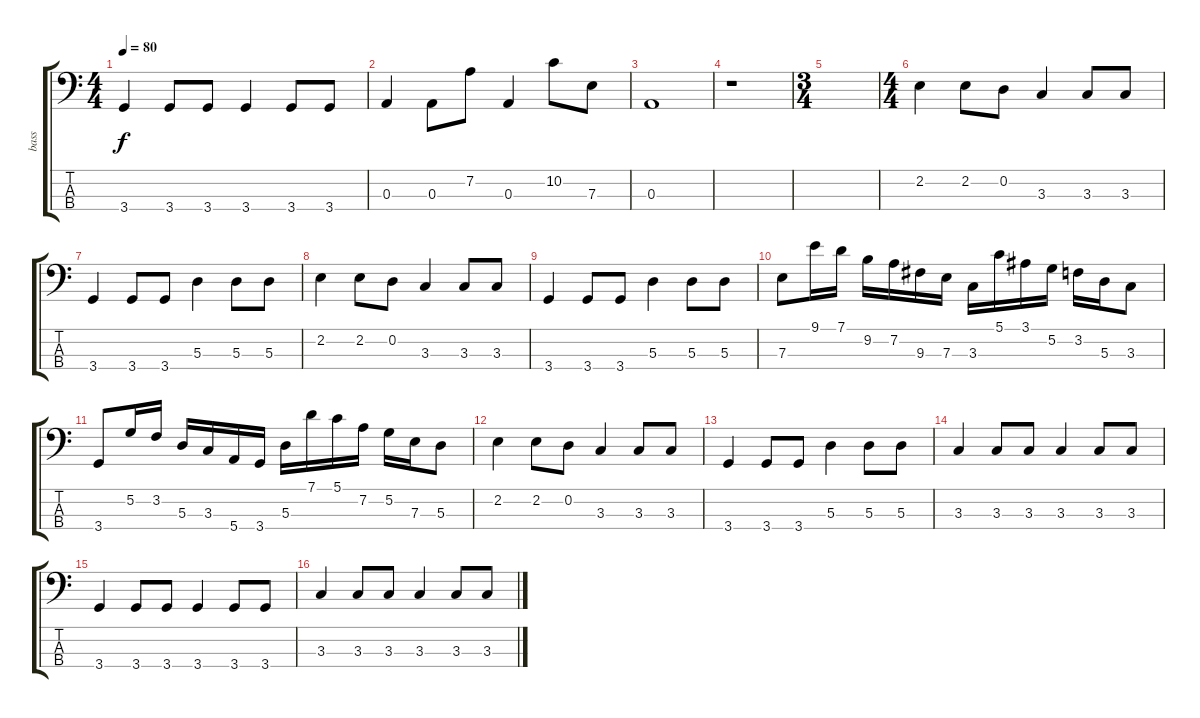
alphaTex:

\track ("bass" "bass") {instrument electricbassfinger}
\staff {score tabs}
\tuning (G2 D2 A1 E1) {hide}
\ts (4 4)
\tempo 80
\clef f4
\ks c
3.4.4{dy f} 3.4.8 3.4.8 3.4.4 3.4.8 3.4.8 |
0.3.4 0.3.8 7.2.8 0.3.4 10.2.8 7.3.8 |
0.3.1 |
r.1 |
\ts (3 4)
|
\ts (4 4)
2.2.4 2.2.8 0.2.8 3.3.4 3.3.8 3.3.8 |
3.4.4 3.4.8 3.4.8 5.3.4 5.3.8 5.3.8 |
2.2.4 2.2.8 0.2.8 3.3.4 3.3.8 3.3.8 |
3.4.4 3.4.8 3.4.8 5.3.4 5.3.8 5.3.8 |
7.3.8 9.1.16 7.1.16 9.2.16 7.2.16 9.3.16 7.3.16 3.3.16 5.1.16 3.1.16 5.2.16 3.2.16 5.3.16 3.3.8 |
3.4.8 5.2.16 3.2.16 5.3.16 3.3.16 5.4.16 3.4.16 5.3.16 7.1.16 5.1.16 7.2.16 5.2.16 7.3.16 5.3.8 |
2.2.4 2.2.8 0.2.8 3.3.4 3.3.8 3.3.8 |
3.4.4 3.4.8 3.4.8 5.3.4 5.3.8 5.3.8 |
3.3.4 3.3.8 3.3.8 3.3.4 3.3.8 3.3.8 |
3.4.4 3.4.8 3.4.8 3.4.4 3.4.8 3.4.8 |
3.3.4 3.3.8 3.3.8 3.3.4 3.3.8 3.3.8
